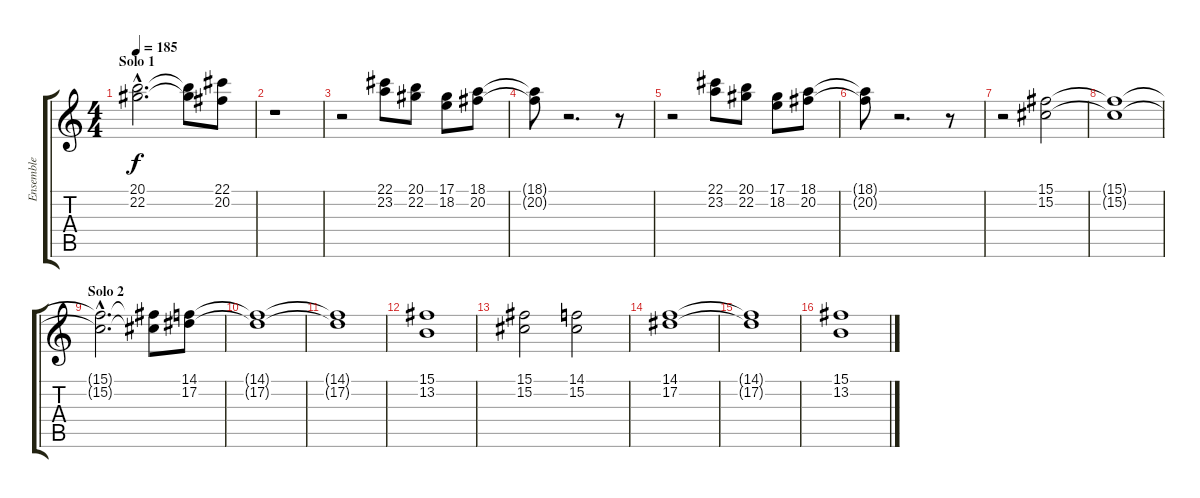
\track ("Ensemble" "Ensemble") {instrument stringensemble1}
\staff {score tabs}
\tuning (Eb4 Bb3 Gb3 Db3 Ab2 Eb2) {hide}
\ts (4 4)
\section ("" "Solo 1")
\tempo 185
\clef g2
\ks c
(20.1{hac} 22.2{hac}).2{d dy f} (20.1{t} 22.2{t}).8 (22.1 20.2).8 |
r.1 |
r.2 (22.1 23.2).8 (20.1 22.2).8 (17.1 18.2).8 (18.1 20.2).8 |
(18.1{t} 20.2{t}).8 r.2{d} r.8 |
r.2 (22.1 23.2).8 (20.1 22.2).8 (17.1 18.2).8 (18.1 20.2).8 |
(18.1{t} 20.2{t}).8 r.2{d} r.8 |
r.2 (15.1 15.2).2{volume 9} |
(15.1{t} 15.2{t}).1 |
\section ("" "Solo 2")
(15.1{hac t} 15.2{hac t}).2{d} (15.1{t} 15.2{t}).8 (14.1 17.2).8 |
(14.1{t} 17.2{t}).1 |
(14.1{t} 17.2{t}).1 |
(15.1 13.2).1 |
(15.1 15.2).2 (14.1 15.2).2 |
(14.1 17.2).1 |
(14.1{t} 17.2{t}).1 |
(15.1 13.2).1
